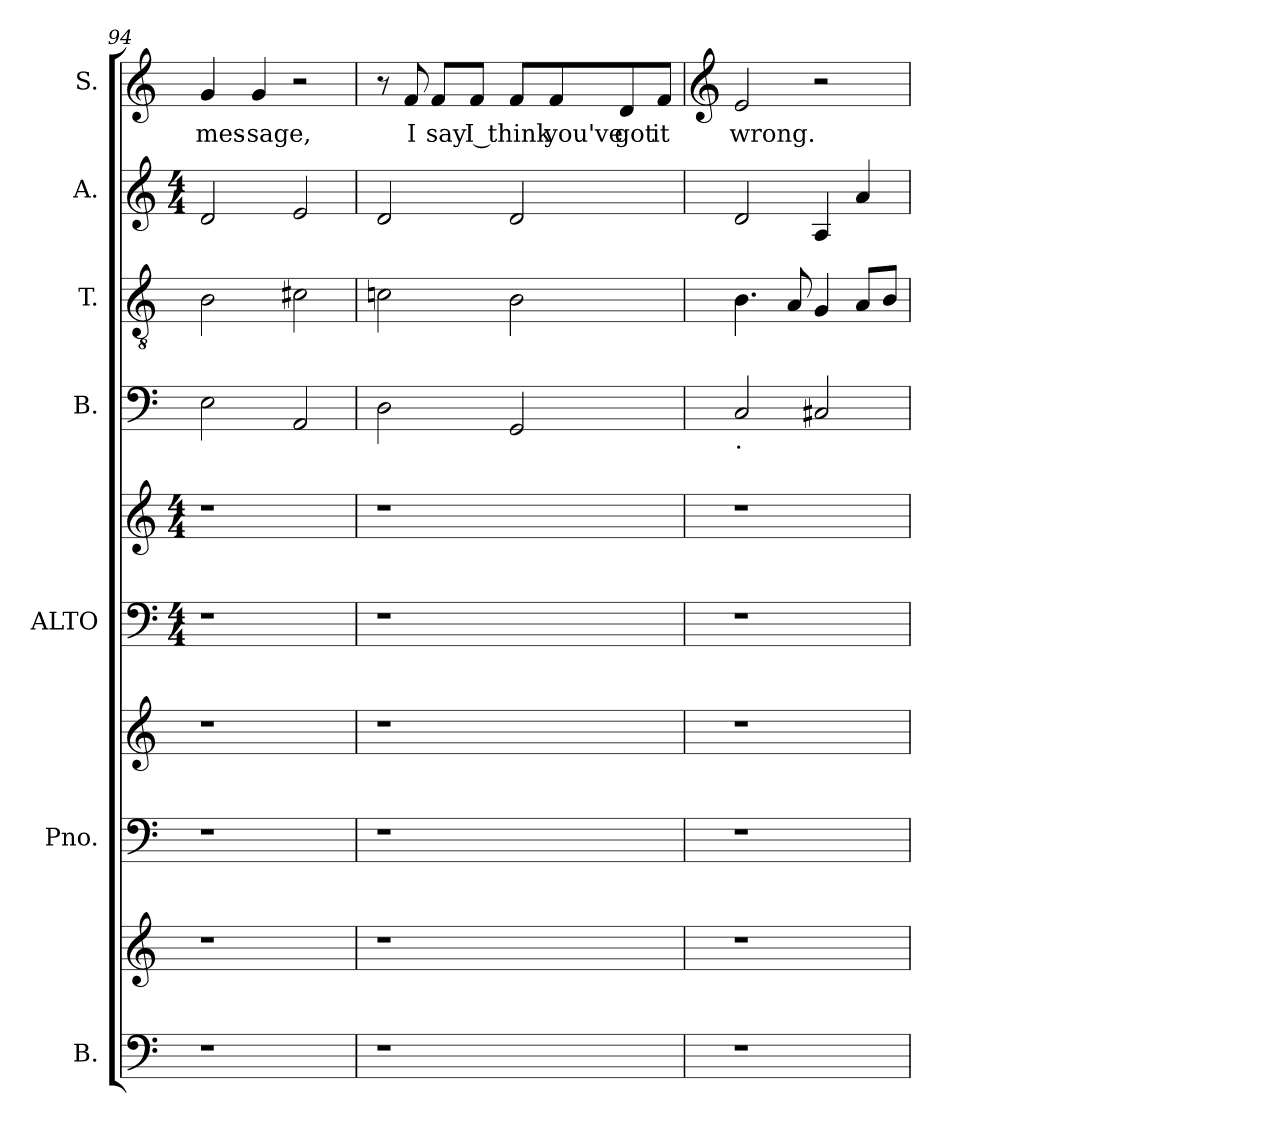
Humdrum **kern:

**kern	**kern	**kern	**kern	**kern	**kern	**kern	**kern	**kern	**kern	**text
*part7	*part7	*part6	*part6	*part5	*part5	*part4	*part3	*part2	*part1	*part1
*staff10	*staff9	*staff8	*staff7	*staff6	*staff5	*staff4	*staff3	*staff2	*staff1	*staff1
*I"B.	*	*I"Pno.	*	*I"ALTO	*	*I"B.	*I"T.	*I"A.	*I"S.	*
*	*	*	*	*	*	*I'B.	*I'T.	*I'A.	*I'S.	*
*clefF4	*clefG2	*clefF4	*clefG2	*clefF4	*clefG2	*clefF4	*clefGv2	*clefG2	*clefG2	*
*	*	*	*	*M4/4	*M4/4	*	*	*M4/4	*	*
=94	=94	=94	=94	=94	=94	=94	=94	=94	=94	=94
!	!	!	!	!	!	!	!	!	!	!LO:LY:b:cj
1r	1r	1r	1r	1r	1r	2E\	2B\	2d/	4g/	mes-
!	!	!	!	!	!	!	!	!	!	!LO:LY:b:cj
.	.	.	.	.	.	.	.	.	4g/	-sage,
.	.	.	.	.	.	2AA/	2c#X\	2e/	2r	.
=95	=95	=95	=95	=95	=95	=95	=95	=95	=95	=95
1r	1r	1r	1r	1r	1r	2D\	2cn\	2d/	8r	.
!	!	!	!	!	!	!	!	!	!	!LO:LY:b:cj
.	.	.	.	.	.	.	.	.	8f/	I
!	!	!	!	!	!	!	!	!	!	!LO:LY:b:cj
.	.	.	.	.	.	.	.	.	8f/L	say
!	!	!	!	!	!	!	!	!	!	!LO:LY:b:cj
.	.	.	.	.	.	.	.	.	8f/J	I think
.	.	.	.	.	.	2GG/	2B\	2d/	8f/L	.
!	!	!	!	!	!	!	!	!	!	!LO:LY:b:cj
.	.	.	.	.	.	.	.	.	8f/	you've
!	!	!	!	!	!	!	!	!	!	!LO:LY:b:cj
.	.	.	.	.	.	.	.	.	8d/	got
!	!	!	!	!	!	!	!	!	!	!LO:LY:b:cj
.	.	.	.	.	.	.	.	.	8f/J	it
!!LO:PB:g=z
=96	=96	=96	=96	=96	=96	=96	=96	=96	=96	=96
*	*	*	*	*	*	*	*	*	*clefG2	*
!	!	!	!	!	!	!LO:TX:b:t=.	!	!	!	!
!	!	!	!	!	!	!	!	!	!	!LO:LY:b:cj
1r	1r	1r	1r	1r	1r	2C/	4.B\	2d/	2e/	wrong.
.	.	.	.	.	.	.	8A/	.	.	.
.	.	.	.	.	.	2C#X/	4G/	4A/	2r	.
.	.	.	.	.	.	.	8A/L	4a/	.	.
.	.	.	.	.	.	.	8B/J	.	.	.
=	=	=	=	=	=	=	=	=	=	=
*-	*-	*-	*-	*-	*-	*-	*-	*-	*-	*-
